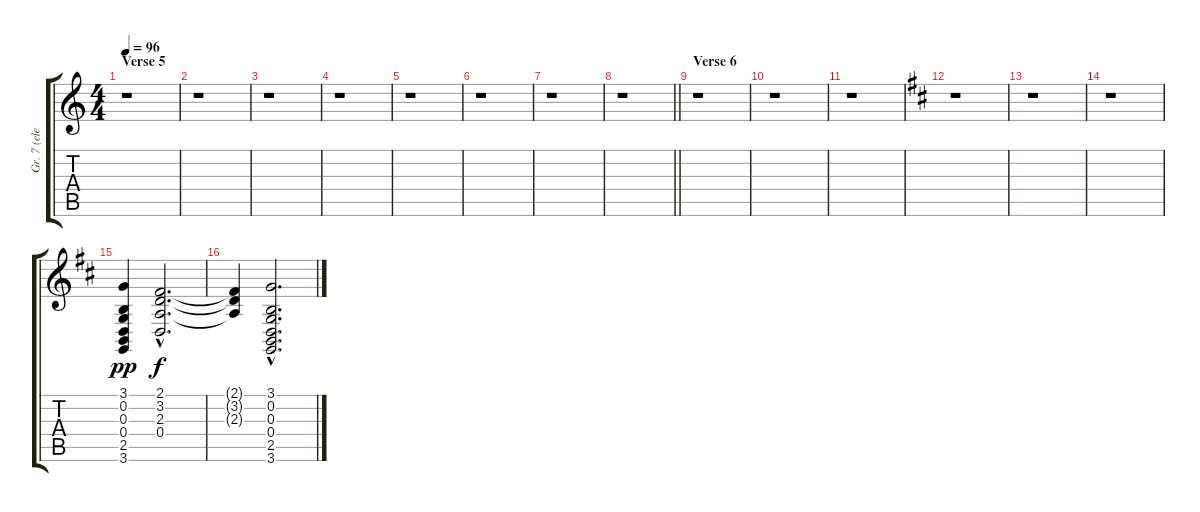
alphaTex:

\track ("Gr. 7 (elec. 12-strings w/heavy reverb)" "Gr. 7 (ele") {instrument sitar}
\staff {score tabs}
\tuning (E4 B3 G3 D3 A2 E2) {hide}
\ts (4 4)
\section ("" "Verse 5")
\tempo 96
\clef g2
\ks c
r.1{dy pp} |
r.1 |
r.1 |
r.1 |
r.1 |
r.1 |
r.1 |
\barLineRight lightlight
r.1 |
\section ("" "Verse 6")
r.1 |
r.1 |
r.1 |
\ks d
r.1 |
r.1 |
r.1 |
(3.1 0.2 0.3 0.4 2.5 3.6).4 (2.1{hac} 3.2{hac} 2.3{hac} 0.4{hac}).2{d dy f volume 6} |
(2.1{t} 3.2{t} 2.3{t}).4 (3.1{hac} 0.2{hac} 0.3{hac} 0.4{hac} 2.5{hac} 3.6{hac}).2{d}
